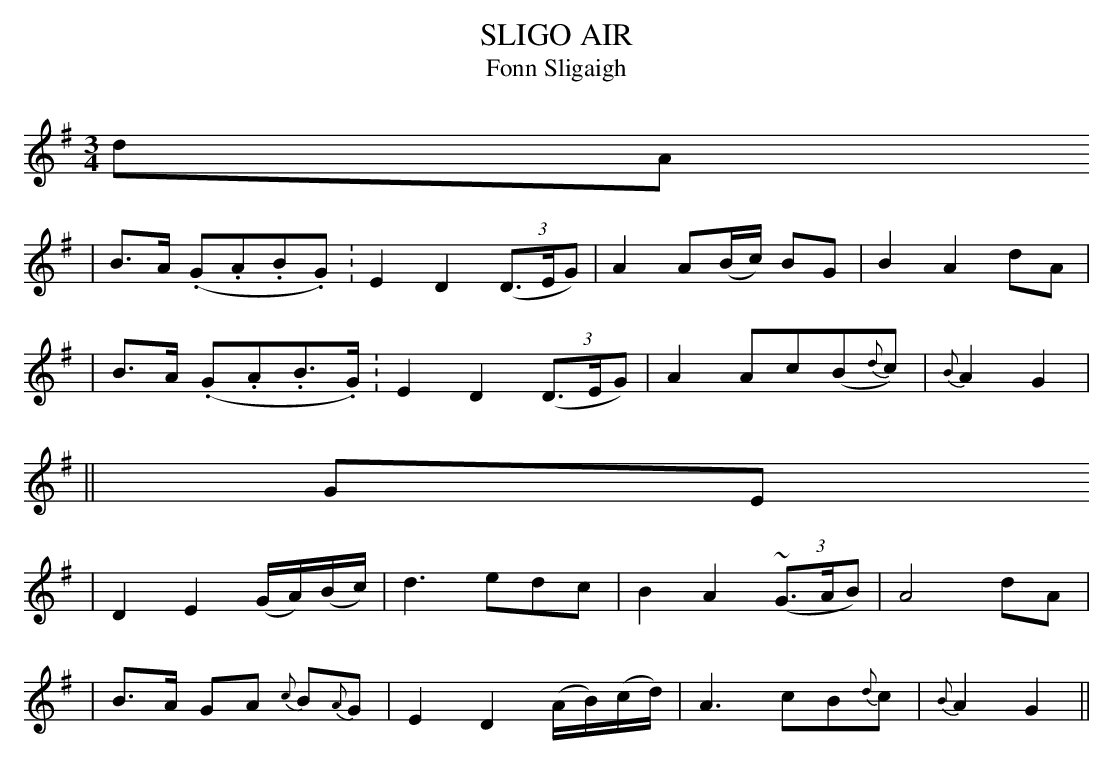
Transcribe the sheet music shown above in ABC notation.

X:1
T: SLIGO AIR
T: Fonn Sligaigh
M: 3/4
L: 1/8
K: G
dA
| B>A (.G.A.B.G.) | E2 D2 ((3D>EG) | A2 A(B/c/) BG | B2 A2 dA |
| B>A (.G.A.B.>G.) | E2 D2 ((3D>EG) | A2 Ac(B{d}c) | {B}A2 G2 |
|| GE
| D2 E2 (G/A/)(B/c/) | d3 edc | B2 A2 ((3~G>AB) | A4 dA |
| B>A GA {c}B{A}G | E2 D2 (A/B/)(c/d/) | A3 cB{d}c | {B}A2 G2 ||
